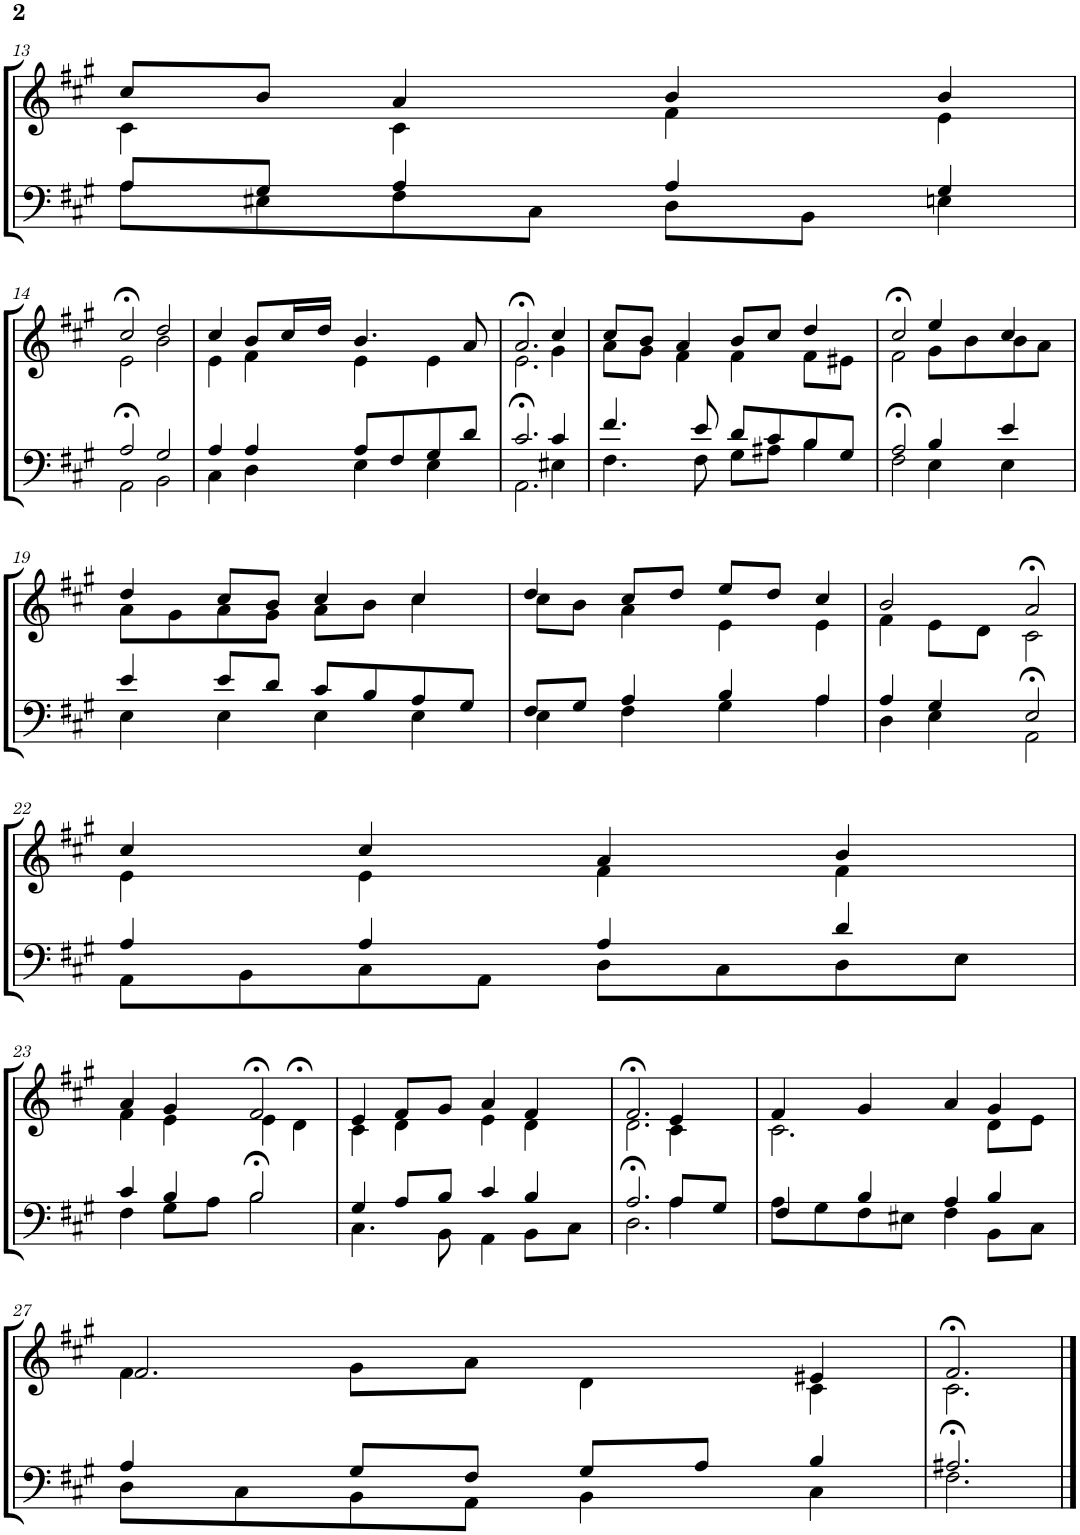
**kern	**kern
*part2	*part1
*staff2	*staff1
*I"Tenor/Baß	*I"Sopran/Alt
!!LO:PB:g=z
*clefF4	*clefG2
*k[f#c#g#]	*k[f#c#g#]
*M4/4	*M4/4
=13	=13
*^	*^
8A/L	8A\L	8cc#/L	4c#\
8G#/J	8E#X\	8b/J	.
4A/	8F#\	4a/	4c#\
.	8C#\J	.	.
4A/	8D\L	4b/	4f#\
.	8BB\J	.	.
4G#/	4En\	4b/	4e\
!!LO:LB:g=z	!!
=14	=14	=14	=14
2A/	2AA>\	2cc#>/	2e\
2G#/	2BB\	2dd/	2b\
=15	=15	=15	=15
4A/	4C#\	4cc#/	4e\
4A/	4D\	8b/L	4f#\
.	.	16cc#/L	.
.	.	16dd/JJ	.
8A/L	4E\	4.b/	4e\
8F#/	.	.	.
8G#/	4E\	.	4e\
8d/J	.	8a/	.
=16	=16	=16	=16
2.c#/	2.AA>\	2.a>/	2.e\
4c#/	4E#X\	4cc#/	4g#\
=17	=17	=17	=17
4.f#/	4.F#\	8cc#/L	8a\L
.	.	8b/J	8g#\J
.	.	4a/	4f#\
8e/	8F#\	.	.
8d/L	8G#\L	8b/L	4f#\
8c#/	8A#X\J	8cc#/J	.
8B/	4B\	4dd/	8f#\L
8G#/J	.	.	8e#X\J
=18	=18	=18	=18
2A/	2F#>\	2cc#>/	2f#\
4B/	4E\	4ee/	8g#\L
.	.	.	8b\
4e/	4E\	4cc#/	8b\
.	.	.	8a\J
!!LO:LB:g=z	!!
=19	=19	=19	=19
4e/	4E\	4dd/	8a\L
.	.	.	8g#\
8e/L	4E\	8cc#/L	8a\
8d/J	.	8b/J	8g#\J
8c#/L	4E\	4cc#/	8a\L
8B/	.	.	8b\J
8A/	4E\	4cc#/	4cc#\
8G#/J	.	.	.
=20	=20	=20	=20
8F#/L	4E\	4dd/	8cc#\L
8G#/J	.	.	8b\J
4A/	4F#\	8cc#/L	4a\
.	.	8dd/J	.
4B/	4G#\	8ee/L	4e\
.	.	8dd/J	.
4A/	4A\	4cc#/	4e\
=21	=21	=21	=21
4A/	4D\	2b/	4f#\
4G#/	4E\	.	8e\L
.	.	.	8d\J
2E/	2AA>\	2a>/	2c#\
!!LO:LB:g=z	!!
=22	=22	=22	=22
4A/	8AA\L	4cc#/	4e\
.	8BB\	.	.
4A/	8C#\	4cc#/	4e\
.	8AA\J	.	.
4A/	8D\L	4a/	4f#\
.	8C#\	.	.
4d/	8D\	4b/	4f#\
.	8E\J	.	.
!!LO:LB:g=z	!!
=23	=23	=23	=23
4c#/	4F#\	4a/	4f#\
4B/	8G#\L	4g#/	4e\
.	8A\J	.	.
2B/	2B>\	2f#>/	4e\
.	.	.	4d>\
=24	=24	=24	=24
4G#/	4.C#\	4e/	4c#\
8A/L	.	8f#/L	4d\
8B/J	8BB\	8g#/J	.
4c#/	4AA\	4a/	4e\
4B/	8BB\L	4f#/	4d\
.	8C#\J	.	.
=25	=25	=25	=25
2.A/	2.D>\	2.f#>/	2.d\
8A/L	4A\	4e/	4c#\
8G#/J	.	.	.
=26	=26	=26	=26
4F#/	8A\L	4f#/	2.c#\
.	8G#\	.	.
4B/	8F#\	4g#/	.
.	8E#X\J	.	.
4A/	4F#\	4a/	.
4B/	8BB\L	4g#/	8d\L
.	8C#\J	.	8e\J
!!LO:LB:g=z	!!
=27	=27	=27	=27
4A/	8D\L	2.f#/	4f#\
.	8C#\	.	.
8G#/L	8BB\	.	8g#\L
8F#/J	8AA\J	.	8a\J
8G#/L	4BB\	.	4d\
8A/J	.	.	.
4B/	4C#\	4e#X/	4c#\
=28	=28	=28	=28
2.A#X/	2.F#>\	2.f#>/	2.c#\
*v	*v	*	*
*	*v	*v
==	==
*-	*-
